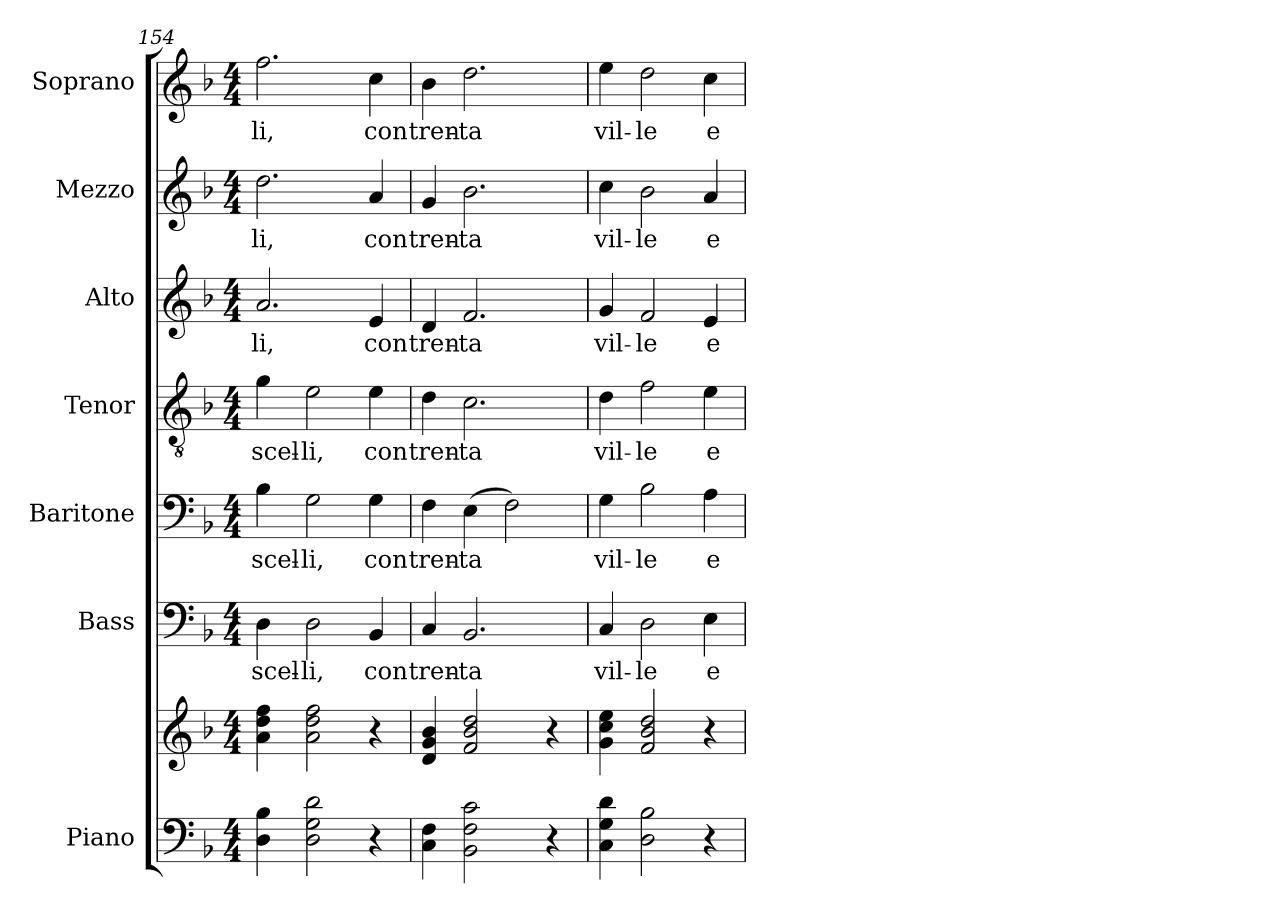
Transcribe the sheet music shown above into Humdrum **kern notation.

**kern	**kern	**kern	**text	**kern	**text	**kern	**text	**kern	**text	**kern	**text	**kern	**text
*part7	*part7	*part6	*part6	*part5	*part5	*part4	*part4	*part3	*part3	*part2	*part2	*part1	*part1
*staff8	*staff7	*staff6	*staff6	*staff5	*staff5	*staff4	*staff4	*staff3	*staff3	*staff2	*staff2	*staff1	*staff1
*I"Piano	*	*I"Bass	*	*I"Baritone	*	*I"Tenor	*	*I"Alto	*	*I"Mezzo	*	*I"Soprano	*
*I'Pno.	*	*I'B.	*	*I'Bar.	*	*I'T.	*	*I'A.	*	*I'M.	*	*I'S.	*
!!LO:PB:g=z
*clefF4	*clefG2	*clefF4	*	*clefF4	*	*clefGv2	*	*clefG2	*	*clefG2	*	*clefG2	*
*	*	*	*	*	*	*ITrd7c12	*	*	*	*	*	*	*
*k[b-]	*k[b-]	*k[b-]	*	*k[b-]	*	*k[b-]	*	*k[b-]	*	*k[b-]	*	*k[b-]	*
*F:	*F:	*F:	*	*F:	*	*F:	*	*F:	*	*F:	*	*F:	*
*M4/4	*M4/4	*M4/4	*	*M4/4	*	*M4/4	*	*M4/4	*	*M4/4	*	*M4/4	*
=154	=154	=154	=154	=154	=154	=154	=154	=154	=154	=154	=154	=154	=154
!	!	!	!LO:LY:b:color=#000000	!	!	!	!	!	!	!	!	!	!
!	!	!	!	!	!LO:LY:b:color=#000000	!	!	!	!	!	!	!	!
!	!	!	!	!	!	!	!LO:LY:b:color=#000000	!	!	!	!	!	!
!	!	!	!	!	!	!	!	!	!LO:LY:b:color=#000000	!	!	!	!
!	!	!	!	!	!	!	!	!	!	!	!LO:LY:b:color=#000000	!	!
!	!	!	!	!	!	!	!	!	!	!	!	!	!LO:LY:b:color=#000000
4Di\ 4B-i	4ai\ 4ddi 4ffi	4Di\	-scel-	4B-i\	-scel-	4Gi\	-scel-	2.ai/	-li,	2.ddi\	-li,	2.ffi\	-li,
!	!	!	!LO:LY:b:color=#000000	!	!	!	!	!	!	!	!	!	!
!	!	!	!	!	!LO:LY:b:color=#000000	!	!	!	!	!	!	!	!
!	!	!	!	!	!	!	!LO:LY:b:color=#000000	!	!	!	!	!	!
2Di\ 2Gi 2di	2ai\ 2ddi 2ffi	2Di\	-li,	2Gi\	-li,	2Ei\	-li,	.	.	.	.	.	.
!	!	!	!LO:LY:b:color=#000000	!	!	!	!	!	!	!	!	!	!
!	!	!	!	!	!LO:LY:b:color=#000000	!	!	!	!	!	!	!	!
!	!	!	!	!	!	!	!LO:LY:b:color=#000000	!	!	!	!	!	!
!	!	!	!	!	!	!	!	!	!LO:LY:b:color=#000000	!	!	!	!
!	!	!	!	!	!	!	!	!	!	!	!LO:LY:b:color=#000000	!	!
!	!	!	!	!	!	!	!	!	!	!	!	!	!LO:LY:b:color=#000000
4r	4r	4BB-i/	con	4Gi\	con	4Ei\	con	4ei/	con	4ai/	con	4cci\	con
=155	=155	=155	=155	=155	=155	=155	=155	=155	=155	=155	=155	=155	=155
!	!	!	!LO:LY:b:color=#000000	!	!	!	!	!	!	!	!	!	!
!	!	!	!	!	!LO:LY:b:color=#000000	!	!	!	!	!	!	!	!
!	!	!	!	!	!	!	!LO:LY:b:color=#000000	!	!	!	!	!	!
!	!	!	!	!	!	!	!	!	!LO:LY:b:color=#000000	!	!	!	!
!	!	!	!	!	!	!	!	!	!	!	!LO:LY:b:color=#000000	!	!
!	!	!	!	!	!	!	!	!	!	!	!	!	!LO:LY:b:color=#000000
4Ci\ 4Fi	4di/ 4gi 4b-i	4Ci/	tren-	4Fi\	tren-	4Di\	tren-	4di/	tren-	4gi/	tren-	4b-i\	tren-
!	!	!	!LO:LY:b:color=#000000	!	!	!	!	!	!	!	!	!	!
!	!	!	!	!	!LO:LY:b:color=#000000	!	!	!	!	!	!	!	!
!	!	!	!	!	!	!	!LO:LY:b:color=#000000	!	!	!	!	!	!
!	!	!	!	!	!	!	!	!	!LO:LY:b:color=#000000	!	!	!	!
!	!	!	!	!	!	!	!	!	!	!	!LO:LY:b:color=#000000	!	!
!	!	!	!	!	!	!	!	!	!	!	!	!	!LO:LY:b:color=#000000
2BB-i\ 2Fi 2ci	2fi/ 2b-i 2ddi	2.BB-i/	-ta	(4Ei\	-ta	2.Ci\	-ta	2.fi/	-ta	2.b-i\	-ta	2.ddi\	-ta
.	.	.	.	2Fi\)	.	.	.	.	.	.	.	.	.
4r	4r	.	.	.	.	.	.	.	.	.	.	.	.
=156	=156	=156	=156	=156	=156	=156	=156	=156	=156	=156	=156	=156	=156
!	!	!	!LO:LY:b:color=#000000	!	!	!	!	!	!	!	!	!	!
!	!	!	!	!	!LO:LY:b:color=#000000	!	!	!	!	!	!	!	!
!	!	!	!	!	!	!	!LO:LY:b:color=#000000	!	!	!	!	!	!
!	!	!	!	!	!	!	!	!	!LO:LY:b:color=#000000	!	!	!	!
!	!	!	!	!	!	!	!	!	!	!	!LO:LY:b:color=#000000	!	!
!	!	!	!	!	!	!	!	!	!	!	!	!	!LO:LY:b:color=#000000
4Ci\ 4Gi 4di	4gi\ 4cci 4eei	4Ci/	vil-	4Gi\	vil-	4Di\	vil-	4gi/	vil-	4cci\	vil-	4eei\	vil-
!	!	!	!LO:LY:b:color=#000000	!	!	!	!	!	!	!	!	!	!
!	!	!	!	!	!LO:LY:b:color=#000000	!	!	!	!	!	!	!	!
!	!	!	!	!	!	!	!LO:LY:b:color=#000000	!	!	!	!	!	!
!	!	!	!	!	!	!	!	!	!LO:LY:b:color=#000000	!	!	!	!
!	!	!	!	!	!	!	!	!	!	!	!LO:LY:b:color=#000000	!	!
!	!	!	!	!	!	!	!	!	!	!	!	!	!LO:LY:b:color=#000000
2Di\ 2B-i	2fi/ 2b-i 2ddi	2Di\	-le	2B-i\	-le	2Fi\	-le	2fi/	-le	2b-i\	-le	2ddi\	-le
!	!	!	!LO:LY:b:color=#000000	!	!	!	!	!	!	!	!	!	!
!	!	!	!	!	!LO:LY:b:color=#000000	!	!	!	!	!	!	!	!
!	!	!	!	!	!	!	!LO:LY:b:color=#000000	!	!	!	!	!	!
!	!	!	!	!	!	!	!	!	!LO:LY:b:color=#000000	!	!	!	!
!	!	!	!	!	!	!	!	!	!	!	!LO:LY:b:color=#000000	!	!
!	!	!	!	!	!	!	!	!	!	!	!	!	!LO:LY:b:color=#000000
4r	4r	4Ei\	e	4Ai\	e	4Ei\	e	4ei/	e	4ai/	e	4cci\	e
=	=	=	=	=	=	=	=	=	=	=	=	=	=
*-	*-	*-	*-	*-	*-	*-	*-	*-	*-	*-	*-	*-	*-
